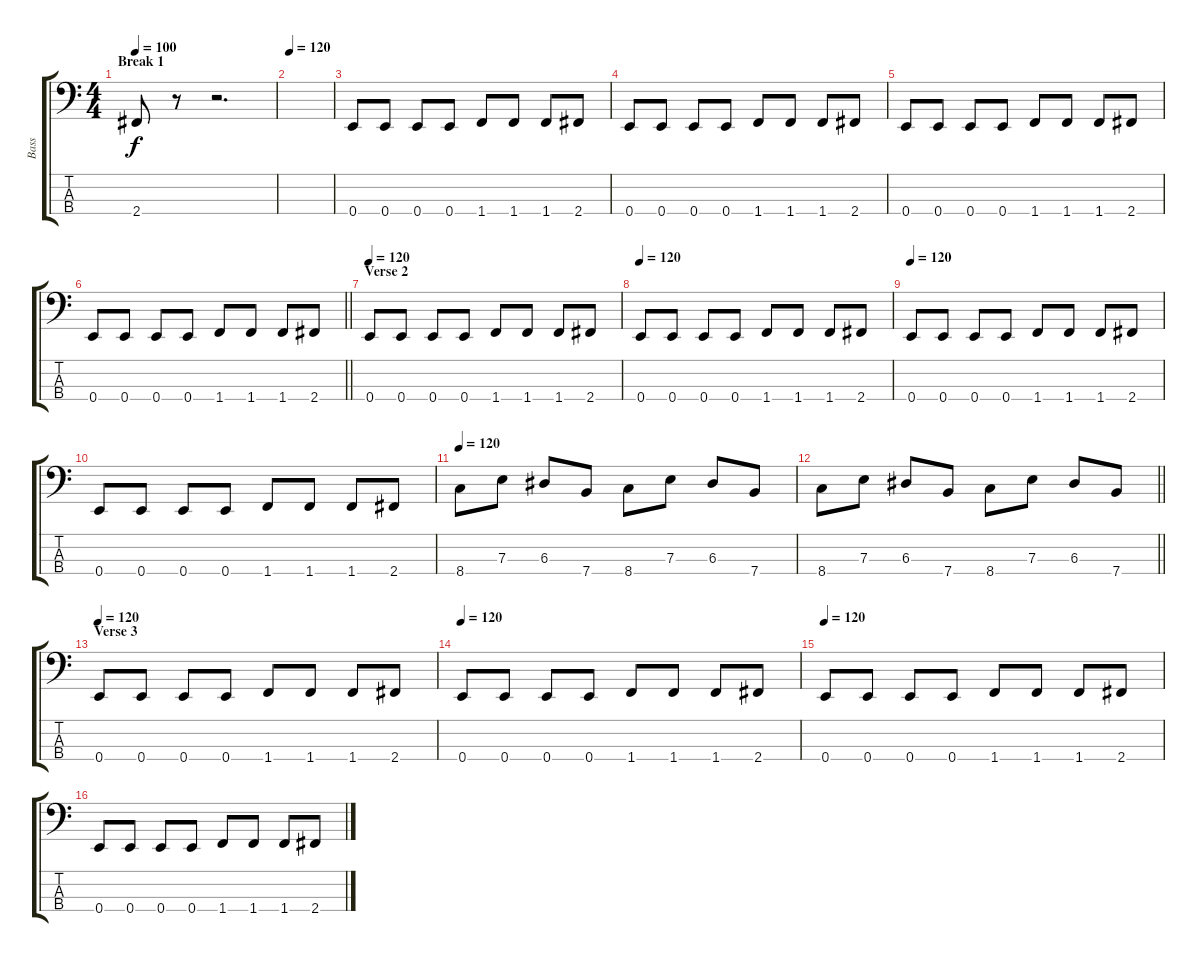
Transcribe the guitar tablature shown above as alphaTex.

\track ("Bass" "Bass") {instrument electricbasspick}
\staff {score tabs}
\tuning (G2 D2 A1 E1) {hide}
\ts (4 4)
\section ("" "Break 1")
\tempo 100
\clef f4
\ks c
2.4.8{dy f} r.8 r.2{d} |
\tempo 120
|
0.4.8 0.4.8 0.4.8 0.4.8 1.4.8 1.4.8 1.4.8 2.4.8 |
0.4.8 0.4.8 0.4.8 0.4.8 1.4.8 1.4.8 1.4.8 2.4.8 |
0.4.8 0.4.8 0.4.8 0.4.8 1.4.8 1.4.8 1.4.8 2.4.8 |
\barLineRight lightlight
0.4.8 0.4.8 0.4.8 0.4.8 1.4.8 1.4.8 1.4.8 2.4.8 |
\section ("" "Verse 2")
\tempo 120
0.4.8 0.4.8 0.4.8 0.4.8 1.4.8 1.4.8 1.4.8 2.4.8 |
\tempo 120
0.4.8 0.4.8 0.4.8 0.4.8 1.4.8 1.4.8 1.4.8 2.4.8 |
\tempo 120
0.4.8 0.4.8 0.4.8 0.4.8 1.4.8 1.4.8 1.4.8 2.4.8 |
0.4.8 0.4.8 0.4.8 0.4.8 1.4.8 1.4.8 1.4.8 2.4.8 |
\tempo 120
8.4.8 7.3.8 6.3.8 7.4.8 8.4.8 7.3.8 6.3.8 7.4.8 |
\barLineRight lightlight
8.4.8 7.3.8 6.3.8 7.4.8 8.4.8 7.3.8 6.3.8 7.4.8 |
\section ("" "Verse 3")
\tempo 120
0.4.8 0.4.8 0.4.8 0.4.8 1.4.8 1.4.8 1.4.8 2.4.8 |
\tempo 120
0.4.8 0.4.8 0.4.8 0.4.8 1.4.8 1.4.8 1.4.8 2.4.8 |
\tempo 120
0.4.8 0.4.8 0.4.8 0.4.8 1.4.8 1.4.8 1.4.8 2.4.8 |
0.4.8 0.4.8 0.4.8 0.4.8 1.4.8 1.4.8 1.4.8 2.4.8
